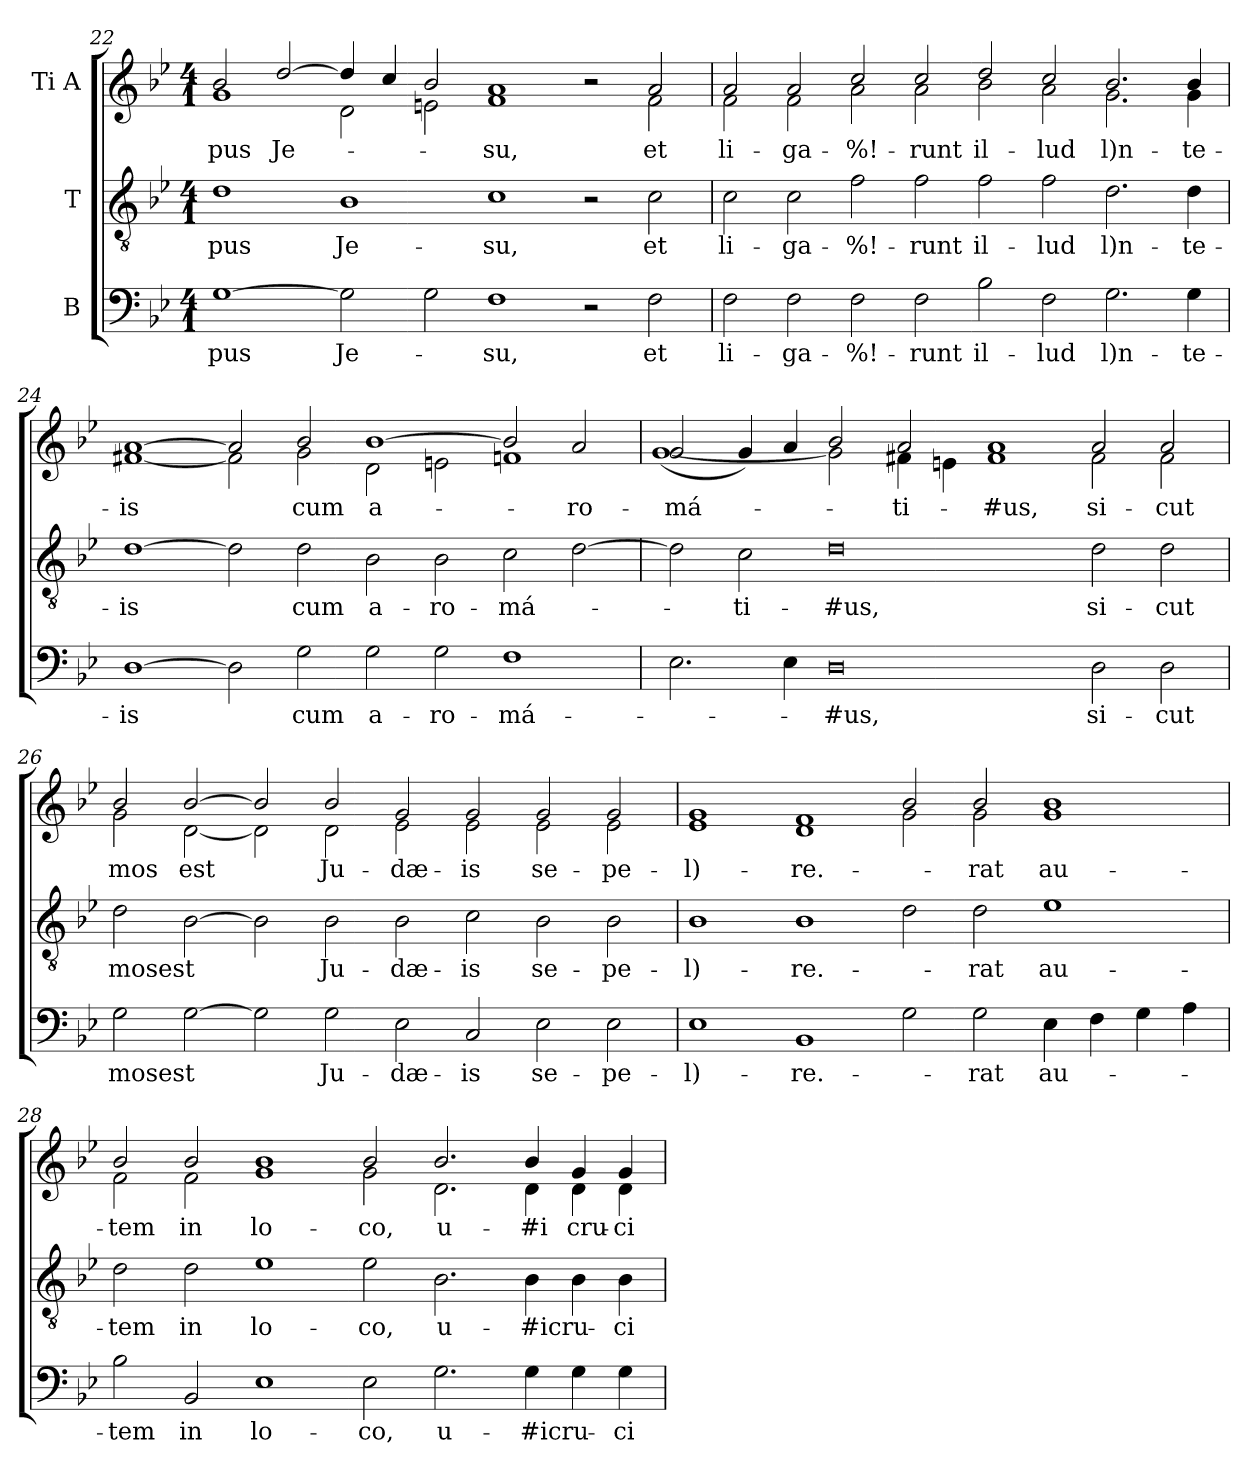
**kern	**text	**kern	**text	**kern	**text
*part3	*part3	*part2	*part2	*part1	*part1
*staff3	*staff3	*staff2	*staff2	*staff1	*staff1
*I"B	*	*I"T	*	*I"Ti  A	*
*clefF4	*	*clefGv2	*	*clefG2	*
*k[b-e-]	*	*k[b-e-]	*	*k[b-e-]	*
*B-:	*	*B-:	*	*B-:	*
*M4/1	*	*M4/1	*	*M4/1	*
=22	=22	=22	=22	=22	=22
!	!LO:LY:a:cj	!	!LO:LY:b:cj	!	!LO:LY:b:cj
*	*	*	*	*^	*
[>1G	-pus	1d	-pus	2b-/	1g	-pus
!	!	!	!	!	!	!LO:LY:b:cj
.	.	.	.	[>2dd/	.	Je-
!	!LO:LY:a:cj	!	!LO:LY:b:cj	!	!	!
2G\]	Je-	1B-	Je-	4dd/]	2d\	.
.	.	.	.	4cc/	.	.
2G\	.	.	.	2b-/	2en\	.
!	!LO:LY:a:cj	!	!LO:LY:b:cj	!	!	!LO:LY:b:cj
1F	-su,	1c	-su,	1a 1f	1.ryy	-su,
2r	.	2r	.	2r	.	.
!	!LO:LY:a:cj	!	!LO:LY:b:cj	!	!	!LO:LY:b:cj
2F\	et	2c\	et	2a/	2f\	et
!!LO:PB:g=z	!!
=23	=23	=23	=23	=23	=23	=23
!	!LO:LY:a:cj	!	!LO:LY:b:cj	!	!	!LO:LY:b:cj
2F\	li-	2c\	li-	2a/	2f\	li-
!	!LO:LY:a:cj	!	!LO:LY:b:cj	!	!	!LO:LY:b:cj
2F\	-ga-	2c\	-ga-	2a/	2f\	-ga-
!	!LO:LY:a:cj	!	!LO:LY:b:cj	!	!	!LO:LY:b:cj
2F\	-%!-	2f\	-%!-	2cc/	2a\	-%!-
!	!LO:LY:a:cj	!	!LO:LY:b:cj	!	!	!LO:LY:b:cj
2F\	-runt	2f\	-runt	2cc/	2a\	-runt
!	!LO:LY:a:cj	!	!LO:LY:b:cj	!	!	!LO:LY:b:cj
2B-\	il-	2f\	il-	2dd/	2b-\	il-
!	!LO:LY:a:cj	!	!LO:LY:b:cj	!	!	!LO:LY:b:cj
2F\	-lud	2f\	-lud	2cc/	2a\	-lud
!	!LO:LY:a:cj	!	!LO:LY:b:cj	!	!	!LO:LY:b:cj
2.G\	l)n-	2.d\	l)n-	2.b-/	2.g\	l)n-
!	!LO:LY:a:cj	!	!LO:LY:b:cj	!	!	!LO:LY:b:cj
4G\	-te-	4d\	-te-	4b-/	4g\	-te-
=24	=24	=24	=24	=24	=24	=24
!	!LO:LY:a:cj	!	!LO:LY:b:cj	!	!	!LO:LY:b:cj
[>1D	-is	[>1d	-is	[>1a	[<1f#X	-is
2D\]	.	2d\]	.	2a/]	2f#\]	.
!	!LO:LY:a:cj	!	!LO:LY:b:cj	!	!	!LO:LY:b:cj
2G\	cum	2d\	cum	2b-/	2g\	cum
!	!LO:LY:a:cj	!	!LO:LY:b:cj	!	!	!LO:LY:b:rj
2G\	a-	2B-\	a-	[>1b-	2d\	a-
!	!LO:LY:a:cj	!	!LO:LY:b:cj	!	!	!
2G\	-ro-	2B-\	-ro-	.	2en\	.
!	!LO:LY:a:cj	!	!LO:LY:b:cj	!	!	!
1F	-má-	2c\	-má-	2b-/]	1fn	.
!	!	!	!	!	!	!LO:LY:b:cj
.	.	[>2d\	.	2a/	.	-ro-
=25	=25	=25	=25	=25	=25	=25
!	!	!	!	!	!	!LO:LY:b:cj
2.E-\	.	2d\]	.	2g/	(>[<1g	-má-
!	!	!	!LO:LY:b:cj	!	!	!
.	.	2c\	-ti-	4g/)	.	.
4E-\	.	.	.	4a/	.	.
!	!LO:LY:a:cj	!	!LO:LY:b:cj	!	!	!
0D	-#us,	0d	-#us,	2b-/	2g\]	.
!	!	!	!	!	!	!LO:LY:b:cj
.	.	.	.	2a/	4f#X\	-ti-
.	.	.	.	.	4en\	.
!	!	!	!	!	!	!LO:LY:b:cj
.	.	.	.	1a	1f#	-#us,
!	!LO:LY:a:cj	!	!LO:LY:b:cj	!	!	!LO:LY:b:cj
2D\	si-	2d\	si-	2a/	2f#\	si-
!	!LO:LY:a:cj	!	!LO:LY:b:cj	!	!	!LO:LY:b:cj
2D\	-cut	2d\	-cut	2a/	2f#\	-cut
!!LO:LB:g=z	!!
=26	=26	=26	=26	=26	=26	=26
!	!LO:LY:a:cj	!	!LO:LY:b:cj	!	!	!LO:LY:b:cj
2G\	mosest	2d\	mosest	2b-/	2g\	mos
!	!	!	!	!	!	!LO:LY:b:cj
[>2G\	.	[>2B-\	.	[>2b-/	[<2d\	est
2G\]	.	2B-\]	.	2b-/]	2d\]	.
!	!LO:LY:a:cj	!	!LO:LY:b:cj	!	!	!LO:LY:b:cj
2G\	Ju-	2B-\	Ju-	2b-/	2d\	Ju-
!	!LO:LY:a:cj	!	!LO:LY:b:cj	!	!	!LO:LY:b:cj
2E-\	-dæ-	2B-\	-dæ-	2g/	2e-\	-dæ-
!	!LO:LY:a:cj	!	!LO:LY:b:cj	!	!	!LO:LY:b:cj
2C/	-is	2c\	-is	2g/	2e-\	-is
!	!LO:LY:a:cj	!	!LO:LY:b:cj	!	!	!LO:LY:b:cj
2E-\	se-	2B-\	se-	2g/	2e-\	se-
!	!LO:LY:a:cj	!	!LO:LY:b:cj	!	!	!LO:LY:b:cj
2E-\	-pe-	2B-\	-pe-	2g/	2e-\	-pe-
=27	=27	=27	=27	=27	=27	=27
!	!LO:LY:a:cj	!	!LO:LY:b:cj	!	!	!LO:LY:b:cj
1E-	-l)-	1B-	-l)-	1g	1e-	-l)-
!	!LO:LY:a:cj	!	!LO:LY:b:cj	!	!	!LO:LY:b:cj
1BB-	-re.-	1B-	-re.-	1f	1d	-re.-
2G\	.	2d\	.	2b-/	2g\	.
!	!LO:LY:a:cj	!	!LO:LY:b:cj	!	!	!LO:LY:b:cj
2G\	-rat	2d\	-rat	2b-/	2g\	-rat
!	!LO:LY:a:cj	!	!LO:LY:b:cj	!	!	!LO:LY:b:cj
4E-\	au-	1e-	au-	1b-	1g	au-
4F\	.	.	.	.	.	.
4G\	.	.	.	.	.	.
4A\	.	.	.	.	.	.
=28	=28	=28	=28	=28	=28	=28
!	!LO:LY:a:cj	!	!LO:LY:b:cj	!	!	!LO:LY:b:cj
2B-\	-tem	2d\	-tem	2b-/	2f\	-tem
!	!LO:LY:a:cj	!	!LO:LY:b:cj	!	!	!LO:LY:b:cj
2BB-/	in	2d\	in	2b-/	2f\	in
!	!LO:LY:a:cj	!	!LO:LY:b:cj	!	!	!LO:LY:b:cj
1E-	lo-	1e-	lo-	1b-	1g	lo-
!	!LO:LY:a:cj	!	!LO:LY:b:cj	!	!	!LO:LY:b:cj
2E-\	-co,	2e-\	-co,	2b-/	2g\	-co,
!	!LO:LY:a:cj	!	!LO:LY:b:cj	!	!	!LO:LY:b:cj
2.G\	u-	2.B-\	u-	2.b-/	2.d\	u-
!	!LO:LY:a	!	!LO:LY:b	!	!	!LO:LY:b:cj
4G\	-#icru-	4B-\	-#icru-	4b-/	4d\	-#i
!	!	!	!	!	!	!LO:LY:b:cj
4G\	.	4B-\	.	4g/	4d\	cru-
!	!LO:LY:a:cj	!	!LO:LY:b:cj	!	!	!LO:LY:b:cj
4G\	-ci-	4B-\	-ci-	4g/	4d\	-ci-
*	*	*	*	*v	*v	*
=	=	=	=	=	=
*-	*-	*-	*-	*-	*-
